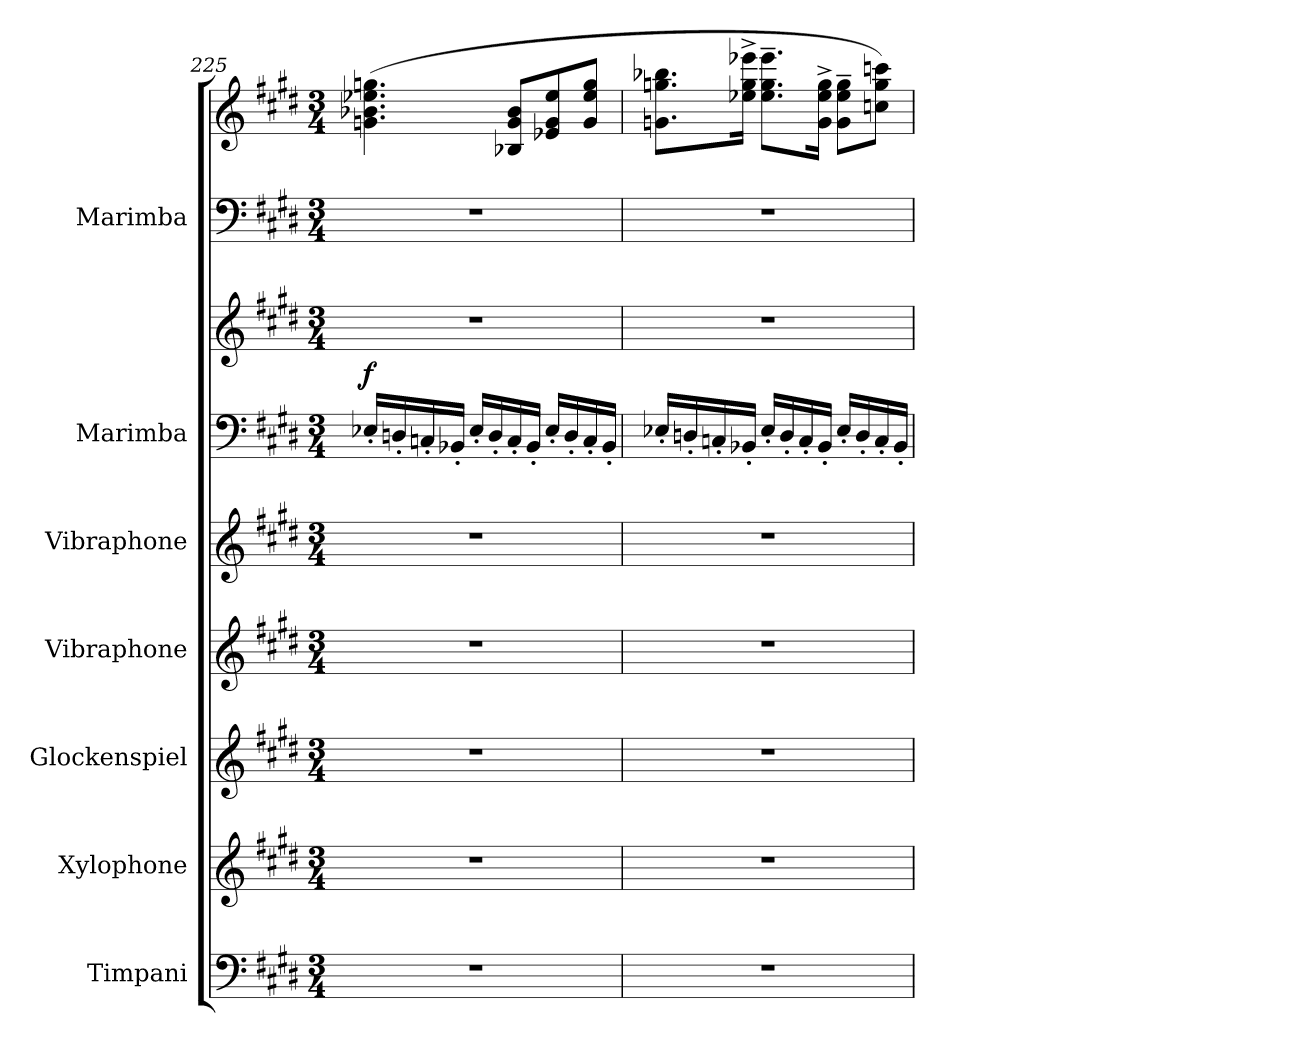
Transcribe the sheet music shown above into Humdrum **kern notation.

**kern	**kern	**kern	**kern	**kern	**kern	**kern	**dynam	**kern	**kern
*part7	*part6	*part5	*part4	*part3	*part2	*part2	*part2	*part1	*part1
*staff9	*staff8	*staff7	*staff6	*staff5	*staff4	*staff3	*staff3/4	*staff2	*staff1
*I"Timpani	*I"Xylophone	*I"Glockenspiel	*I"Vibraphone	*I"Vibraphone	*I"Marimba	*	*	*I"Marimba	*
*I'Timp.	*I'Xyl.	*I'Glk.	*I'Vib.	*I'Vib.	*I'Mrm.	*	*	*I'Mrm.	*
*clefF4	*clefG2	*clefG2	*clefG2	*clefG2	*clefF4	*clefG2	*	*clefF4	*clefG2
*	*ITrd-7c-12	*ITrd-14c-24	*	*	*	*	*	*	*
*k[f#c#g#d#]	*k[f#c#g#d#]	*k[f#c#g#d#]	*k[f#c#g#d#]	*k[f#c#g#d#]	*k[f#c#g#d#]	*k[f#c#g#d#]	*	*k[f#c#g#d#]	*k[f#c#g#d#]
*M3/4	*M3/4	*M3/4	*M3/4	*M3/4	*M3/4	*M3/4	*	*M3/4	*M3/4
=225	=225	=225	=225	=225	=225	=225	=225	=225	=225
!	!	!	!	!	!	!	!LO:DY:a=2	!	!
2.r	2.r	2.r	2.r	2.r	16E-X'/LL	2.r	f	2.r	(4.gn\ 4.b-X\ 4.ee-X\ 4.ggn\
.	.	.	.	.	16Dn'/	.	.	.	.
.	.	.	.	.	16Cn'/	.	.	.	.
.	.	.	.	.	16BB-X'/JJ	.	.	.	.
.	.	.	.	.	16E-'/LL	.	.	.	.
.	.	.	.	.	16D'/	.	.	.	.
.	.	.	.	.	16C'/	.	.	.	8B-X/ 8g/ 8b-/L
.	.	.	.	.	16BB-'/JJ	.	.	.	.
.	.	.	.	.	16E-'/LL	.	.	.	8e-X/ 8g/ 8ee-/
.	.	.	.	.	16D'/	.	.	.	.
.	.	.	.	.	16C'/	.	.	.	8g/ 8ee-/ 8gg/J
.	.	.	.	.	16BB-'/JJ	.	.	.	.
!!LO:PB:g=z
=226	=226	=226	=226	=226	=226	=226	=226	=226	=226
2.r	2.r	2.r	2.r	2.r	16E-X'/LL	2.r	.	2.r	8.gn\ 8.ggn\ 8.bb-X\L
.	.	.	.	.	16Dn'/	.	.	.	.
.	.	.	.	.	16Cn'/	.	.	.	.
.	.	.	.	.	16BB-X'/JJ	.	.	.	16ee-X\^ 16gg\^ 16eee-X\^Jk
.	.	.	.	.	16E-'/LL	.	.	.	8.ee-\~ 8.gg\~ 8.eee-\~L
.	.	.	.	.	16D'/	.	.	.	.
.	.	.	.	.	16C'/	.	.	.	.
.	.	.	.	.	16BB-'/JJ	.	.	.	16g\^ 16ee-\^ 16gg\^Jk
.	.	.	.	.	16E-'/LL	.	.	.	8g\~ 8ee-\~ 8gg\~L
.	.	.	.	.	16D'/	.	.	.	.
.	.	.	.	.	16C'/	.	.	.	8ccn\ 8gg\ 8cccn\J)
.	.	.	.	.	16BB-'/JJ	.	.	.	.
=	=	=	=	=	=	=	=	=	=
*-	*-	*-	*-	*-	*-	*-	*-	*-	*-
